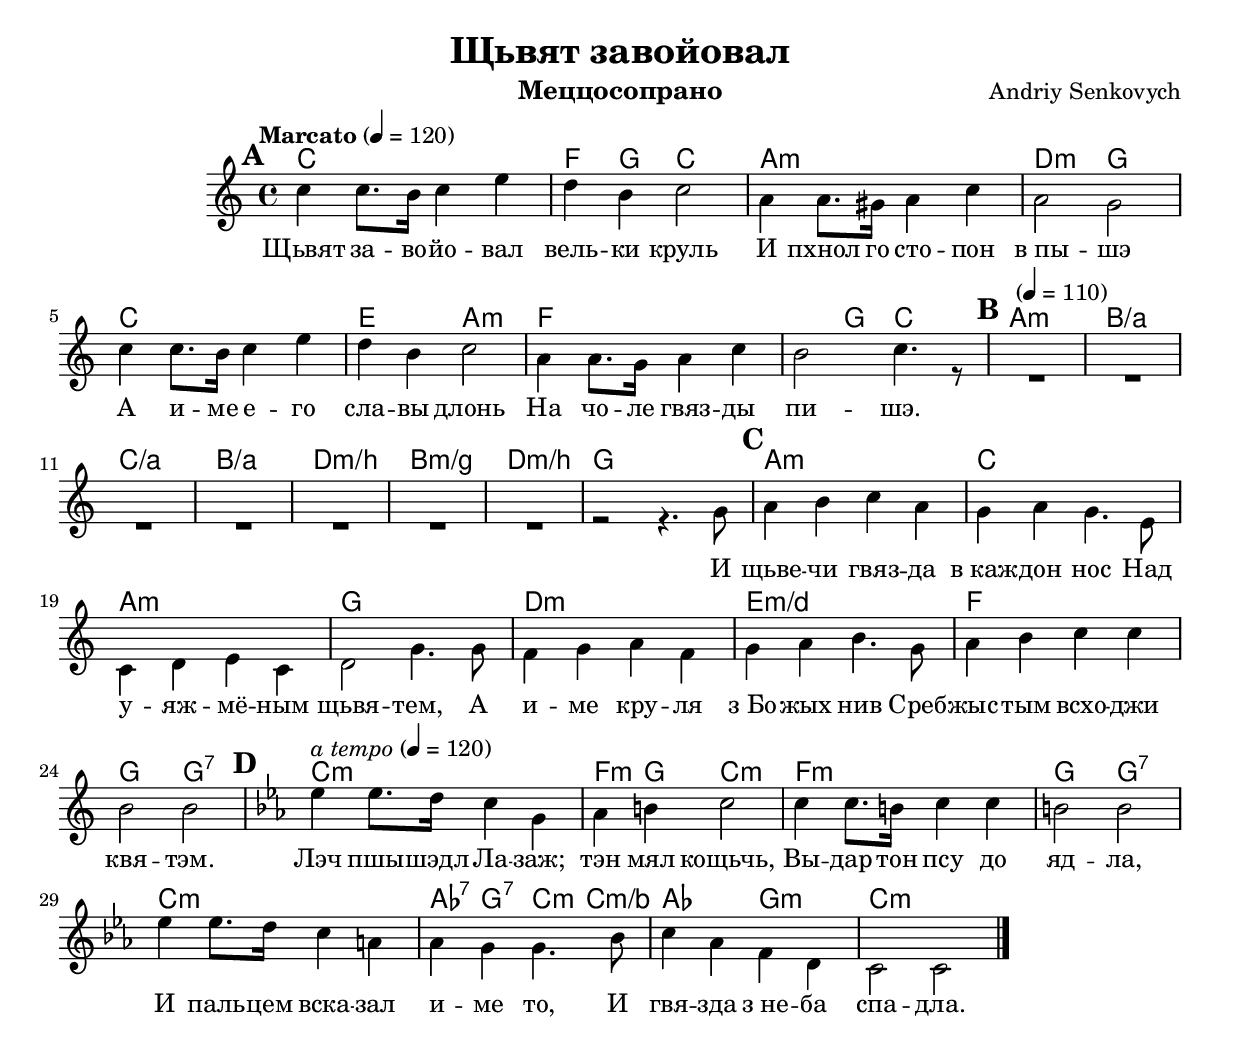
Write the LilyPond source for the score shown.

\version "2.10.0"
\include "deutsch.ly"
\header {
	composer = "Andriy Senkovych"
	subtitle = ""
	title = "Щьвят завойовал"
	subsubtitle = ""
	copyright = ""
	arranger = ""
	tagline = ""
}

\include "src/settings.ly"
voiceMezzoSoprano = \relative c'' {

    \mark \default

    c4 c8. h16 c4 e4
    d4 h4 c2
    a4 a8. gis16 a4 c4
    a2 g2

    c4 c8. h16 c4 e4
    d4 h4 c2
    a4 a8. g16 a4 c4
    h2 c4. r8

    \mark \default

    \bTempo

    R1*7
    r2 r4. g8

    \mark \default

    a4 h c a
    g a g4. e8
    c4 d e c
    d2 g4. g8

    f4 g a f
    g a h4. g8
    a4 h c c
    h2 h2

    \mark \default
    \bKey
    \aTempo

    es4 es8. d16 c4 g4
    as4 h4 c2
    c4 c8. h16 c4 c4
    h2 h2

    es4 es8. d16 c4 a4
    as4 g4 g4. \tag #'score {b8} \tag #'part {b8^\markup{rit.}}
    c4 as4 f4 d4
    c2 c2

    \bar "|."
  } 

textMezzoSoprano = \lyricmode {
Щьвят за -- во -- йо -- вал вель -- ки круль
И пхнол го сто -- пон в_пы -- шэ
А и -- ме е -- го сла -- вы длонь
На чо -- ле гвяз -- ды пи -- шэ.

И щьве -- чи гвяз -- да в_каж -- дон нос
Над у -- яж -- мё -- ным щьвя -- тем,
А и -- ме кру -- ля з_Бо -- жых нив
Среб -- жыс -- тым всхо -- джи  квя -- тэм.

Лэч пшы -- шэдл Ла -- заж; тэн мял кощьчь,
Вы -- дар -- тон псу до яд -- ла,
И паль -- цем вска -- зал и -- ме то,
И гвя -- зда з_не -- ба спа -- дла.
}

harmony = \chordmode { \transpose c c, {
  \germanChords

  c1 
  f4 g4 c2
  a1:m
  d2:m g2
  c1
  e2 a2:m
  f1~
  f4 g4 c2

  a1:m
  b1/a
  c1/a
  b1/a
  d1:m/h
  b1:m/g
  d1:m/h
  g1
  
  a1:m
  c1
  a1:m
  g1
  d1:m
  e1:m/d
  f1
  g2 g2:7

  c1:m
  f4:m g4 c2:m
  f1:m
  g2 g2:7
  c1:m
  as4:7 g4:7 c4:m c4:m/b
  as2 g2:m
  c1:m
}
}


\header {
    instrument = "Меццосопрано"
}

\score {
  \new Score {
  \set Score.markFormatter = #format-mark-box-numbers
  <<
    \new ChordNames {
      \set chordChanges = ##t
      \harmony
    }
    \new Staff <<
      \set Staff.midiInstrument = "choir aahs"
      \new Voice = "mezzosoprano" { 
        \defaultTempo
        \defaultTime
        \defaultKey
       \voiceTwo \removeWithTag #'part \voiceMezzoSoprano 
      }
      \new Lyrics \lyricsto "mezzosoprano" \textMezzoSoprano
    >>
  >>
  }
  \layout {
    \include "src/layout.ly"
    \context {
      \Score
      \override SpacingSpanner #'base-shortest-duration = #(ly:make-moment 1 16)
    }
  }
  \midi{}
}
\paper {
  indent = 25
}
